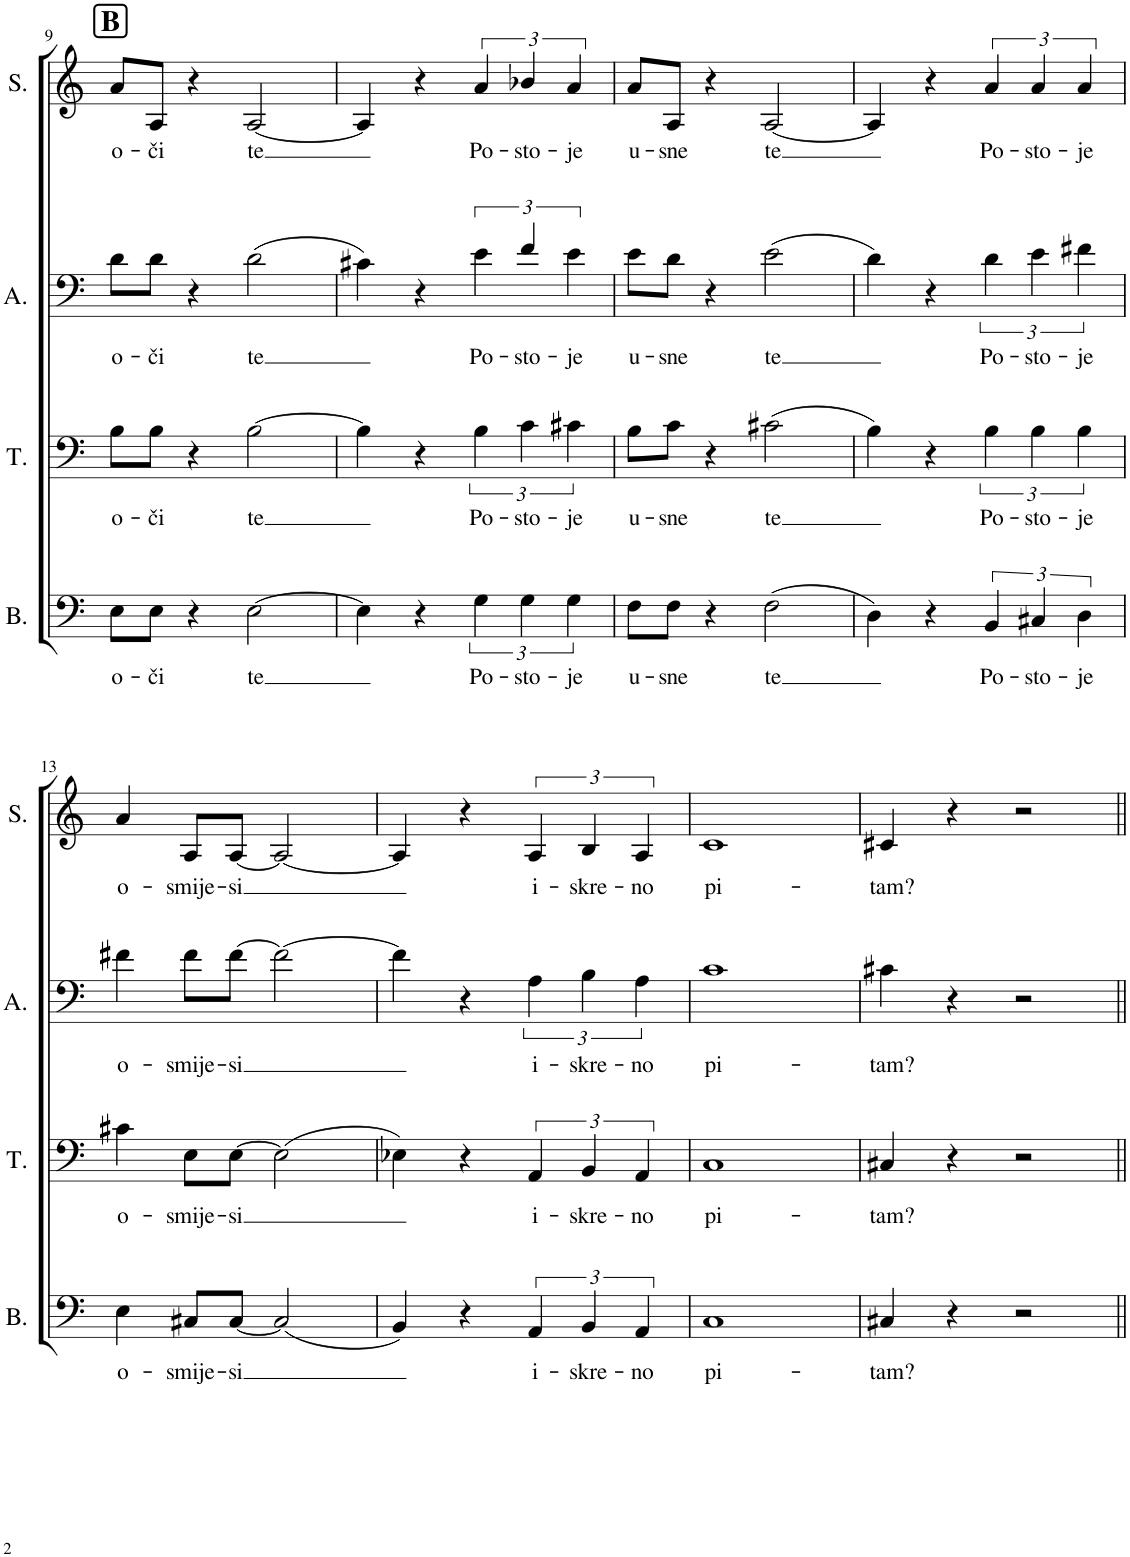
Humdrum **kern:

**kern	**text	**kern	**text	**kern	**text	**kern	**text
*part4	*part4	*part3	*part3	*part2	*part2	*part1	*part1
*staff4	*staff4	*staff3	*staff3	*staff2	*staff2	*staff1	*staff1
*I"Bass	*	*I"Tenor	*	*I"Alto	*	*I"Soprano	*
*I'B.	*	*I'T.	*	*I'A.	*	*I'S.	*
!!LO:PB:g=z
*clefF4	*	*clefF4	*	*clefF4	*	*clefG2	*
*k[]	*	*k[]	*	*k[]	*	*k[]	*
*M4/4	*	*M4/4	*	*M4/4	*	*M4/4	*
*met(c)	*	*met(c)	*	*met(c)	*	*met(c)	*
!!LO:REH:place=s1:a:B:cj:fs=14:t=B
=9	=9	=9	=9	=9	=9	=9	=9
!	!LO:LY:b	!	!LO:LY:b	!	!LO:LY:b	!	!LO:LY:b
8E\L	o-	8B\L	o-	8d\L	o-	8a/L	o-
!	!LO:LY:b	!	!LO:LY:b	!	!LO:LY:b	!	!LO:LY:b
8E\J	-či	8B\J	-či	8d\J	-či	8A/J	-či
4r	.	4r	.	4r	.	4r	.
!	!LO:LY:b	!	!LO:LY:b	!	!LO:LY:b	!	!LO:LY:b
[2E\	te	[2B\	te	(2d\	te	[2A/	te
=10	=10	=10	=10	=10	=10	=10	=10
4E\]	.	4B\]	.	4c#X\)	.	4A/]	.
4r	.	4r	.	4r	.	4r	.
!	!LO:LY:b	!	!LO:LY:b	!	!LO:LY:b	!	!LO:LY:b
6G\	Po-	6B\	Po-	6e\	Po-	6a/	Po-
!	!LO:LY:b	!	!LO:LY:b	!	!LO:LY:b	!	!LO:LY:b
6G\	-sto-	6c\	-sto-	6f/	-sto-	6b-X/	-sto-
!	!LO:LY:b	!	!LO:LY:b	!	!LO:LY:b	!	!LO:LY:b
6G\	-je	6c#X\	-je	6e\	-je	6a/	-je
=11	=11	=11	=11	=11	=11	=11	=11
!	!LO:LY:b	!	!LO:LY:b	!	!LO:LY:b	!	!LO:LY:b
8F\L	u-	8B\L	u-	8e\L	u-	8a/L	u-
!	!LO:LY:b	!	!LO:LY:b	!	!LO:LY:b	!	!LO:LY:b
8F\J	-sne	8c\J	-sne	8d\J	-sne	8A/J	-sne
4r	.	4r	.	4r	.	4r	.
!	!LO:LY:b	!	!LO:LY:b	!	!LO:LY:b	!	!LO:LY:b
(2F\	te	(2c#X\	te	(2e\	te	[2A/	te
=12	=12	=12	=12	=12	=12	=12	=12
4D\)	.	4B\)	.	4d\)	.	4A/]	.
4r	.	4r	.	4r	.	4r	.
!	!LO:LY:b	!	!LO:LY:b	!	!LO:LY:b	!	!LO:LY:b
6BB/	Po-	6B\	Po-	6d\	Po-	6a/	Po-
!	!LO:LY:b	!	!LO:LY:b	!	!LO:LY:b	!	!LO:LY:b
6C#X/	-sto-	6B\	-sto-	6e\	-sto-	6a/	-sto-
!	!LO:LY:b	!	!LO:LY:b	!	!LO:LY:b	!	!LO:LY:b
6D\	-je	6B\	-je	6f#X\	-je	6a/	-je
!!LO:LB:g=z
=13	=13	=13	=13	=13	=13	=13	=13
!	!LO:LY:b	!	!LO:LY:b	!	!LO:LY:b	!	!LO:LY:b
4E\	o-	4c#X\	o-	4f#X\	o-	4a/	o-
!	!LO:LY:b	!	!LO:LY:b	!	!LO:LY:b	!	!LO:LY:b
8C#X/L	-smije-	8E\L	-smije-	8f#\L	-smije-	8A/L	-smije-
!	!LO:LY:b	!	!LO:LY:b	!	!LO:LY:b	!	!LO:LY:b
[8C#/J	-si	[8E\J	-si	[8f#\J	-si	[<8A/J	-si
(2C#/]	.	(2E\]	.	2f#\_	.	2A/_	.
=14	=14	=14	=14	=14	=14	=14	=14
4BB/)	.	4E-X\)	.	4f#\]	.	4A/]	.
4r	.	4r	.	4r	.	4r	.
!	!LO:LY:b	!	!LO:LY:b	!	!LO:LY:b	!	!LO:LY:b
6AA/	i-	6AA/	i-	6A\	i-	6A/	i-
!	!LO:LY:b	!	!LO:LY:b	!	!LO:LY:b	!	!LO:LY:b
6BB/	-skre-	6BB/	-skre-	6B\	-skre-	6B/	-skre-
!	!LO:LY:b	!	!LO:LY:b	!	!LO:LY:b	!	!LO:LY:b
6AA/	-no	6AA/	-no	6A\	-no	6A/	-no
=15	=15	=15	=15	=15	=15	=15	=15
!	!LO:LY:b	!	!LO:LY:b	!	!LO:LY:b	!	!LO:LY:b
1C	pi-	1C	pi-	1c	pi-	1c	pi-
=16	=16	=16	=16	=16	=16	=16	=16
!	!LO:LY:b	!	!LO:LY:b	!	!LO:LY:b	!	!LO:LY:b
4C#X/	-tam?	4C#X/	-tam?	4c#X\	-tam?	4c#X/	-tam?
4r	.	4r	.	4r	.	4r	.
2r	.	2r	.	2r	.	2r	.
=||	=||	=||	=||	=||	=||	=||	=||
*-	*-	*-	*-	*-	*-	*-	*-
